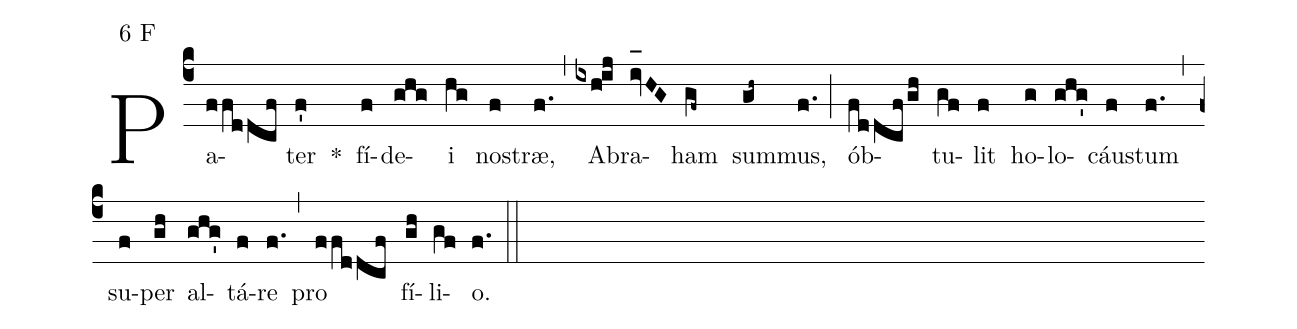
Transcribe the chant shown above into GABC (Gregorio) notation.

mode:6 F;
%%
(c4) Pa(ffddcf)ter(f') *() fí(f)de(ghg)i(hg) no(f)stræ,(f.) (,) A(ixhij)bra(iv_[oh:h]HG)ham(gf~) sum(gh~)mus,(f.) (;) ób(fddcfgh)tu(gf)lit(f) ho(g)lo(ghg')cáu(f)stum(f.) (,) su(f)per(gh) al(ghg')tá(f)re(f.) (,) pro(ffddcf) fí(gh)li(gf)o.(f.) (::)
